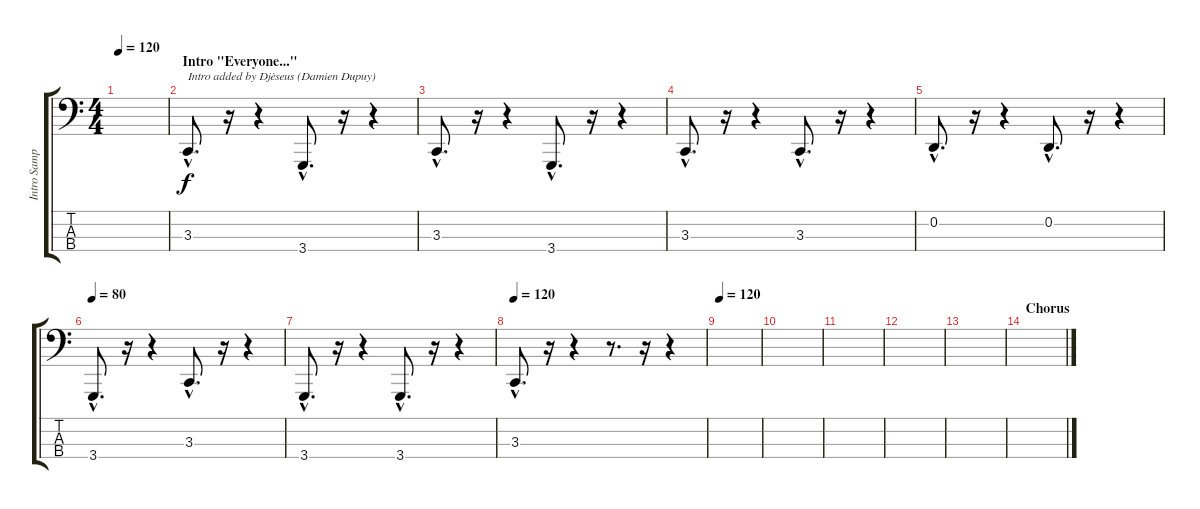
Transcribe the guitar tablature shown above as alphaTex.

\track ("Intro Sample 3" "Intro Samp") {instrument tuba}
\staff {score tabs}
\tuning (G2 D2 A1 E1) {hide}
\ts (4 4)
\tempo 120
\clef f4
\ks c
|
\section ("" "Intro \"Everyone...\"")
3.3{hac}.8{d txt "Intro added by Djèseus (Damien Dupuy)" volume 13} r.16 r.4 3.4{hac}.8{d} r.16 r.4 |
3.3{hac}.8{d} r.16 r.4 3.4{hac}.8{d} r.16 r.4 |
3.3{hac}.8{d} r.16 r.4 3.3{hac}.8{d} r.16 r.4 |
0.2{hac}.8{d} r.16 r.4 0.2{hac}.8{d} r.16 r.4 |
\tempo 80
3.4{hac}.8{d} r.16 r.4 3.3{hac}.8{d} r.16 r.4 |
3.4{hac}.8{d} r.16 r.4 3.4{hac}.8{d} r.16 r.4 |
\tempo 120
3.3{hac}.8{d} r.16 r.4 r.8{d} r.16 r.4 |
\tempo 120
|
|
|
|
|
\section ("" "Chorus")
